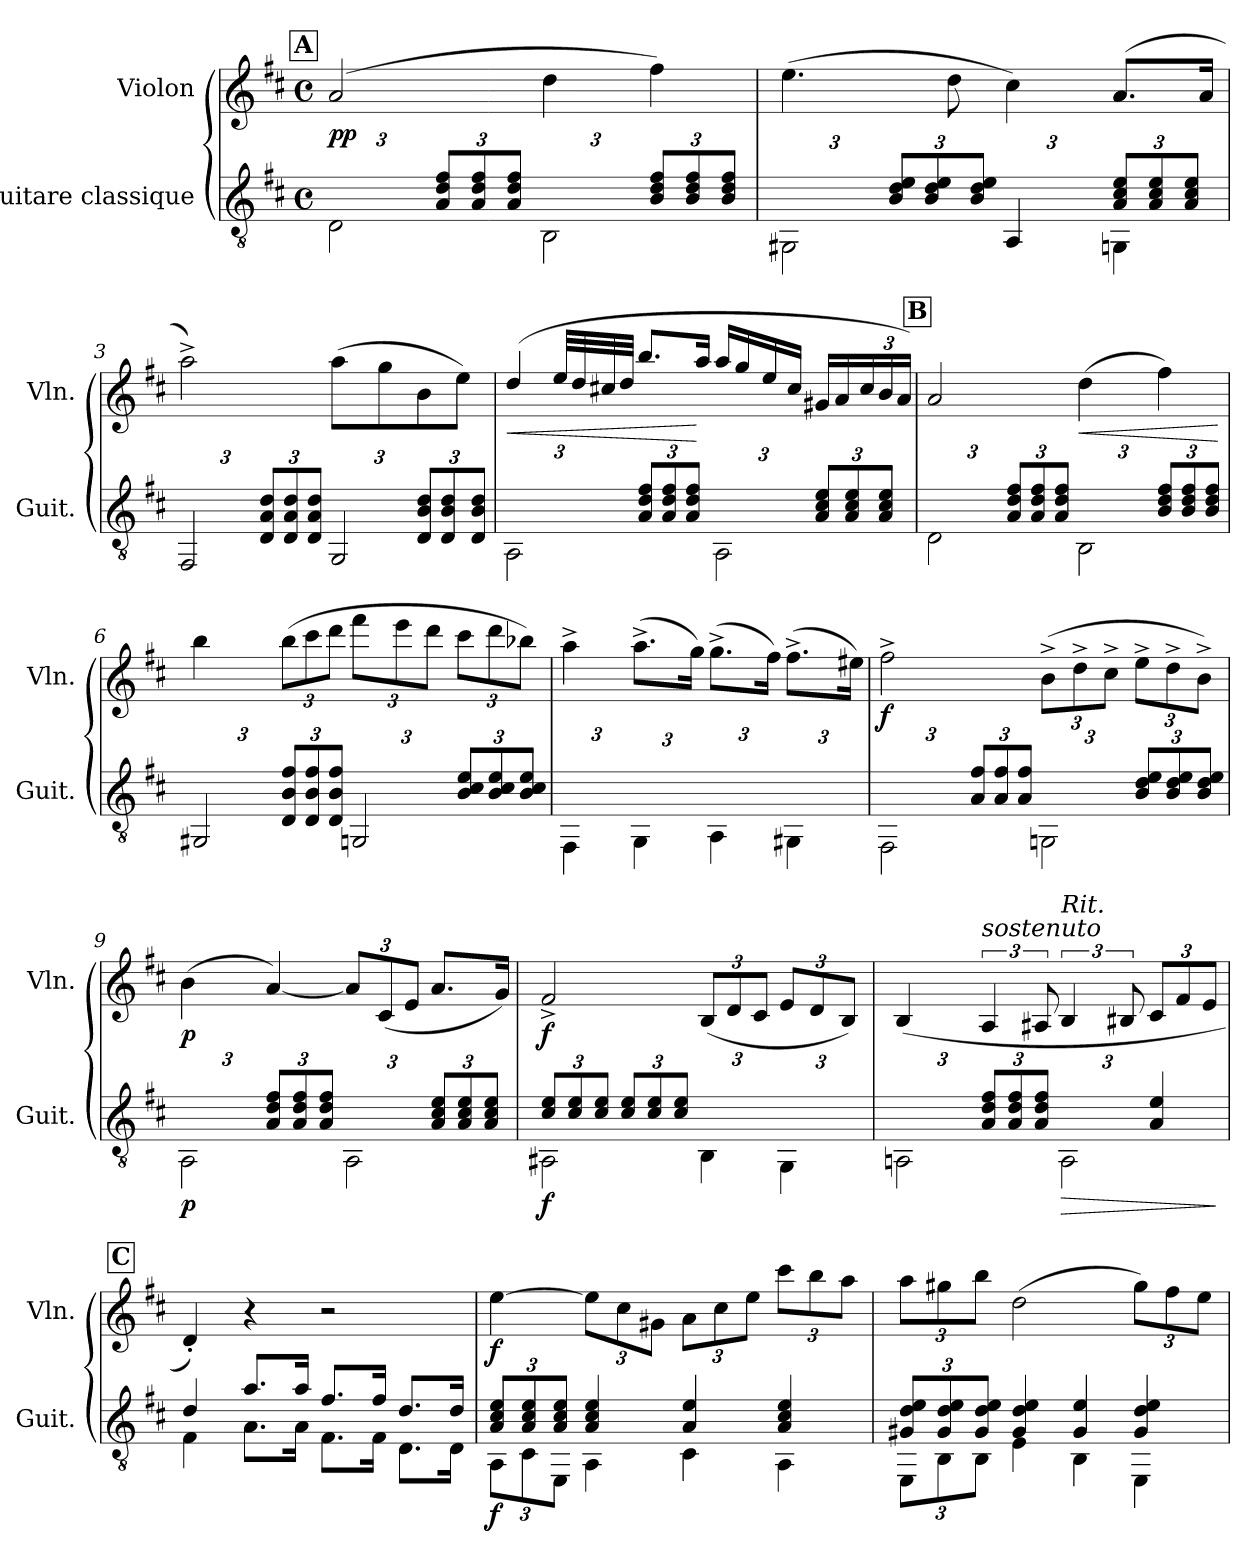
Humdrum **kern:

**kern	**dynam	**kern	**dynam
*part2	*part2	*part1	*part1
*staff2	*staff2	*staff1	*staff1
*I"Guitare classique	*	*I"Violon	*
*I'Guit.	*	*I'Vln.	*
*clefGv2	*	*clefG2	*
*k[f#c#]	*	*k[f#c#]	*
*M4/4	*	*M4/4	*
*met(c)	*	*met(c)	*
*MM58	*	*MM58	*
!!LO:REH:place=s1:a:B:fs=14:t=A
=1	=1	=1	=1
*^	*	*	*
*	*Xbrackettup	*	*	*
!	!	!LO:DY:a	!	!
!	!	!LO:DY:n=1:b	!	!
2D\	12D/Lyy	p p	(2a/	.
.	12A/ 12d/ 12f#/	.	.	.
.	12A/ 12d/ 12f#/J	.	.	.
.	12A/ 12d/ 12f#/L	.	.	.
.	12A/ 12d/ 12f#/	.	.	.
.	12A/ 12d/ 12f#/J	.	.	.
2BB\	12BB/Lyy	.	4dd\	.
.	12B/ 12d/ 12f#/	.	.	.
.	12B/ 12d/ 12f#/J	.	.	.
.	12B/ 12d/ 12f#/L	.	4ff#\)	.
.	12B/ 12d/ 12f#/	.	.	.
.	12B/ 12d/ 12f#/J	.	.	.
=2	=2	=2	=2	=2
2GG#X\	12GG#/Lyy	.	(4.ee\	.
.	12B/ 12d/ 12e/	.	.	.
.	12B/ 12d/ 12e/J	.	.	.
.	12B/ 12d/ 12e/L	.	.	.
.	12B/ 12d/ 12e/	.	.	.
.	.	.	8dd\	.
.	12B/ 12d/ 12e/J	.	.	.
4AA/	12AA/Lyy	.	4cc#\)	.
.	12A/ 12c#/ 12e/	.	.	.
.	12A/ 12c#/ 12e/J	.	.	.
4GGn\	12A/ 12c#/ 12e/L	.	(>8.a/L	.
.	12A/ 12c#/ 12e/	.	.	.
.	12A/ 12c#/ 12e/J	.	.	.
.	.	.	16a/Jk	.
!!LO:LB:g=z
=3	=3	=3	=3	=3
2FF#/	12FF#/Lyy	.	2aa^\)	.
.	12D/ 12A/ 12d/	.	.	.
.	12D/ 12A/ 12d/J	.	.	.
.	12D/ 12A/ 12d/L	.	.	.
.	12D/ 12A/ 12d/	.	.	.
.	12D/ 12A/ 12d/J	.	.	.
2GG/	12GG/Lyy	.	(8aa\L	.
.	12D/ 12B/ 12d/	.	.	.
.	.	.	8gg\	.
.	12D/ 12B/ 12d/J	.	.	.
.	12D/ 12B/ 12d/L	.	8b\	.
.	12D/ 12B/ 12d/	.	.	.
.	.	.	8ee\J)	.
.	12D/ 12B/ 12d/J	.	.	.
=4	=4	=4	=4	=4
!	!	!	!	!LO:HP:b
*	*	*	*^	*
2AA\	12AA/Lyy	.	(4dd/	8ryy	<
.	12A/ 12d/ 12f#/	.	.	.	.
.	.	.	.	32ee/LLL	.
.	.	.	.	32dd/	.
.	12A/ 12d/ 12f#/J	.	.	.	.
.	.	.	.	32cc#X/	.
.	.	.	.	32dd/JJJ	.
.	12A/ 12d/ 12f#/L	.	8.bb/L	4ryy	.
.	12A/ 12d/ 12f#/	.	.	.	.
.	12A/ 12d/ 12f#/J	.	.	.	.
.	.	.	16aa/Jk	.	[
2AA\	12AA/Lyy	.	16aa/LL	2ryy	.
.	.	.	16gg/	.	.
.	12A/ 12c#/ 12e/	.	.	.	.
.	.	.	16ee/	.	.
.	12A/ 12c#/ 12e/J	.	.	.	.
.	.	.	16cc#/JJ	.	.
.	12A/ 12c#/ 12e/L	.	16g#X/LL	.	.
.	.	.	16a/	.	.
.	12A/ 12c#/ 12e/	.	.	.	.
*	*	*	*Xbrackettup	*	*
.	.	.	24cc#/	.	.
.	12A/ 12c#/ 12e/J	.	24b/	.	.
.	.	.	24a/JJ)	.	.
*	*	*	*v	*v	*
!!LO:REH:place=s1:a:B:fs=14:t=B
=5	=5	=5	=5	=5
2D\	12D/Lyy	.	2a/	.
.	12A/ 12d/ 12f#/	.	.	.
.	12A/ 12d/ 12f#/J	.	.	.
.	12A/ 12d/ 12f#/L	.	.	.
.	12A/ 12d/ 12f#/	.	.	.
.	12A/ 12d/ 12f#/J	.	.	.
!	!	!	!	!LO:HP:b
2BB\	12BB/Lyy	.	(4dd\	<
.	12B/ 12d/ 12f#/	.	.	.
.	12B/ 12d/ 12f#/J	.	.	.
.	12B/ 12d/ 12f#/L	.	4ff#\)	.
.	12B/ 12d/ 12f#/	.	.	.
.	12B/ 12d/ 12f#/J	.	.	.
*v	*v	*	*	*
.	.	.	[
!!LO:LB:g=z
=6	=6	=6	=6
*^	*	*	*
2GG#X/	12GG#/Lyy	.	4bb\	.
.	12D/ 12B/ 12fn/	.	.	.
.	12D/ 12B/ 12f/J	.	.	.
.	12D/ 12B/ 12f/L	.	(12bb\L	.
.	12D/ 12B/ 12f/	.	12ccc#\	.
.	12D/ 12B/ 12f/J	.	12ddd\J	.
2GGn/	12GG/Lyy	.	12fff#\L	.
.	12B-X/ 12c#/ 12e/	.	12eee\	.
.	12B-/ 12c#/ 12e/J	.	12ddd\J	.
.	12B-/ 12c#/ 12e/L	.	12ccc#\L	.
.	12B-/ 12c#/ 12e/	.	12ddd\	.
.	12B-/ 12c#/ 12e/J	.	12bb-X\J)	.
=7	=7	=7	=7	=7
4FF#\	12FF#/Lyy	.	4aa^\	.
.	12D/ 12A/ 12f#/	.	.	.
.	12D/ 12A/ 12f#/J	.	.	.
4GG\	12GG/Lyy	.	(8.aa^\L	.
.	12D/ 12B/ 12d/	.	.	.
.	12D/ 12B/ 12d/J	.	.	.
.	.	.	16gg\Jk)	.
4AA\	12AA/Lyy	.	(8.gg^\L	.
.	12A/ 12d/ 12f#/	.	.	.
.	12A/ 12d/ 12f#/J	.	.	.
.	.	.	16ff#\Jk)	.
4GG#X\	12GG#/Lyy	.	(8.ff#^\L	.
.	12B/ 12e#X/	.	.	.
.	12B/ 12e#/J	.	.	.
.	.	.	16ee#X\Jk)	.
!!LO:LB:g=z
=8	=8	=8	=8	=8
!	!	!	!	!LO:DY:b
2FF#\	12FF#/Lyy	.	2ff#^\	f
.	12A#X/ 12f#/	.	.	.
.	12A#/ 12f#/J	.	.	.
.	12A#/ 12f#/L	.	.	.
.	12A#/ 12f#/	.	.	.
.	12A#/ 12f#/J	.	.	.
2GGn\	12GG/Lyy	.	(12b^\L	.
.	12B/ 12d/ 12e/	.	12dd^\	.
.	12B/ 12d/ 12e/J	.	12cc#^\J	.
.	12B/ 12d/ 12e/L	.	12ee^\L	.
.	12B/ 12d/ 12e/	.	12dd^\	.
.	12B/ 12d/ 12e/J	.	12b^\J)	.
=9	=9	=9	=9	=9
!	!	!LO:DY:b	!	!LO:DY:b
2AA\	12AA/Lyy	p	(4b\	p
.	12A/ 12d/ 12f#/	.	.	.
.	12A/ 12d/ 12f#/J	.	.	.
.	12A/ 12d/ 12f#/L	.	[4a/)	.
.	12A/ 12d/ 12f#/	.	.	.
.	12A/ 12d/ 12f#/J	.	.	.
2AA\	12AA/Lyy	.	12a/L]	.
.	12A/ 12c#/ 12e/	.	(12c#/	.
.	12A/ 12c#/ 12e/J	.	12e/J	.
.	12A/ 12c#/ 12e/L	.	8.a/L	.
.	12A/ 12c#/ 12e/	.	.	.
.	12A/ 12c#/ 12e/J	.	.	.
.	.	.	16g/Jk)	.
!!LO:LB:g=z
=10	=10	=10	=10	=10
!	!	!LO:DY:b	!	!LO:DY:b
2AA#X\	12c#/ 12e/L	f	2f#^/	f
.	12c#/ 12e/	.	.	.
.	12c#/ 12e/J	.	.	.
.	12c#/ 12e/L	.	.	.
.	12c#/ 12e/	.	.	.
.	12c#/ 12e/J	.	.	.
4BB\	12BB/Lyy	.	(>12B/L	.
.	12d/ 12f#/	.	12d/	.
.	12d/ 12f#/J	.	12c#/J	.
4GG\	12GG/Lyy	.	12e/L	.
.	12B/ 12d/ 12e#X/	.	12d/	.
.	12B/ 12d/ 12e#/J	.	12B/J)	.
=11	=11	=11	=11	=11
2AAn\	12AA/Lyy	.	(4B/	.
.	12A/ 12d/ 12f#/	.	.	.
.	12A/ 12d/ 12f#/J	.	.	.
*	*	*	*brackettup	*
!	!	!	!LO:TX:a:i:t=sostenuto	!
.	12A/ 12d/ 12f#/L	.	6A/	.
.	12A/ 12d/ 12f#/	.	.	.
.	12A/ 12d/ 12f#/J	.	12A#X/	.
*	*	*	*MM42	*
!	!	!	!LO:TX:a:i:t=Rit.	!
!	!	!LO:HP:b	!	!
2AA\	12AA/Lyy	>	6B/	.
.	12A/ 12e/	.	.	.
.	12A/ 12e/J	.	12B#X/	.
*	*	*	*Xbrackettup	*
.	4A/ 4e/	.	12c#/L	.
.	.	.	12f#/	.
.	.	.	12e/J	.
*v	*v	*	*	*
.	]	.	.
!!LO:REH:place=s1:a:B:fs=14:t=C
=12	=12	=12	=12
*^	*	*	*
4F#\	4d/	.	4d'/)	.
*	*	*	*MM52	*
8.A\L	8.a/L	.	4r	.
16A\Jk	16a/Jk	.	.	.
8.F#\L	8.f#/L	.	2r	.
16F#\Jk	16f#/Jk	.	.	.
8.D\L	8.d/L	.	.	.
16D\Jk	16d/Jk	.	.	.
!!LO:PB:g=z
=13	=13	=13	=13	=13
*	*	*	*MM58	*
!	!	!LO:DY:b	!	!LO:DY:b
12AA\L	12A/ 12c#/ 12e/L	f	[4ee\	f
12C#\	12A/ 12c#/ 12e/	.	.	.
12EE\J	12A/ 12c#/ 12e/J	.	.	.
4AA\	4A/ 4c#/ 4e/	.	12ee\L]	.
.	.	.	12cc#\	.
.	.	.	12g#X\J	.
4C#\	4A/ 4e/	.	12a\L	.
.	.	.	12cc#\	.
.	.	.	12ee\J	.
4AA\	4A/ 4c#/ 4e/	.	12ccc#\L	.
.	.	.	12bb\	.
.	.	.	12aa\J	.
=14	=14	=14	=14	=14
12EE\L	12G#X/ 12d/ 12e/L	.	12aa\L	.
12BB\	12G#/ 12d/ 12e/	.	12gg#X\	.
12BB\J	12G#/ 12d/ 12e/J	.	12bb\J	.
4E\	4G#/ 4d/ 4e/	.	(2dd\	.
4BB\	4G#/ 4e/	.	.	.
4EE\	4G#/ 4d/ 4e/	.	12gg#\L)	.
.	.	.	12ff#\	.
.	.	.	12ee\J	.
*v	*v	*	*	*
=	=	=	=
*-	*-	*-	*-
